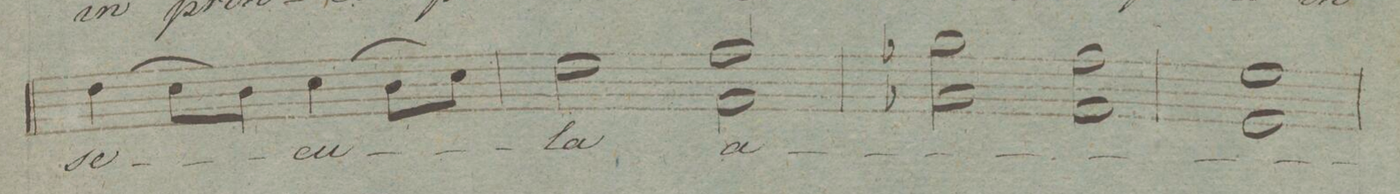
**kern	**text	**dynam
*I"Baſso.	*	*
*clefF4	*	*
*k[]	*	*
*met(c|)	*	*
*M2/2	*	*
(4F\	se-	.
8E\L	.	.
8D\J)	.	.
(4E\	-cu-	.
8D\L	.	.
8E\J)	.	.
=176	=176	=176
*^	*	*
2F\	2ryyyy	-la	.
2A/	2AA\	a-	.
*v	*v	*	*
=177	=177	=177
2B-X\ 2BB-X\	.	.
2A\ 2AA\	.	.
=178	=178	=178
1G/ 1GG/	.	.
=179	=179	=179
*-	*-	*-
